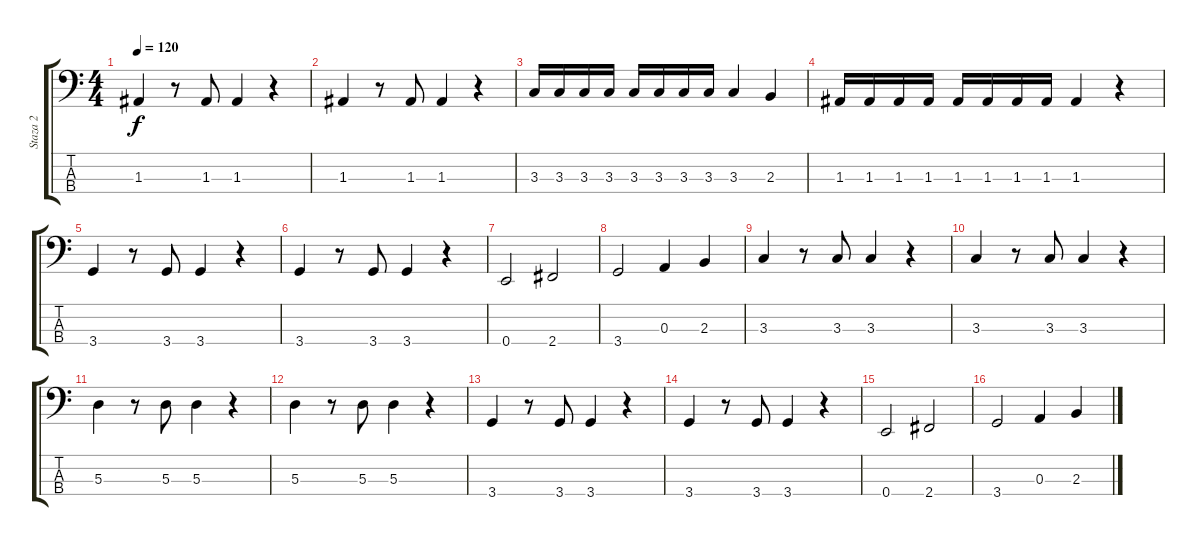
\track ("Staza 2" "Staza 2") {instrument electricbasspick}
\staff {score tabs}
\tuning (G2 D2 A1 E1) {hide}
\ts (4 4)
\tempo 120
\clef f4
\ks c
1.3.4{dy f} r.8 1.3.8 1.3.4 r.4 |
1.3.4 r.8 1.3.8 1.3.4 r.4 |
3.3.16 3.3.16 3.3.16 3.3.16 3.3.16 3.3.16 3.3.16 3.3.16 3.3.4 2.3.4 |
1.3.16 1.3.16 1.3.16 1.3.16 1.3.16 1.3.16 1.3.16 1.3.16 1.3.4 r.4 |
3.4.4 r.8 3.4.8 3.4.4 r.4 |
3.4.4 r.8 3.4.8 3.4.4 r.4 |
0.4.2 2.4.2 |
3.4.2 0.3.4 2.3.4 |
3.3.4 r.8 3.3.8 3.3.4 r.4 |
3.3.4 r.8 3.3.8 3.3.4 r.4 |
5.3.4 r.8 5.3.8 5.3.4 r.4 |
5.3.4 r.8 5.3.8 5.3.4 r.4 |
3.4.4 r.8 3.4.8 3.4.4 r.4 |
3.4.4 r.8 3.4.8 3.4.4 r.4 |
0.4.2 2.4.2 |
3.4.2 0.3.4 2.3.4
